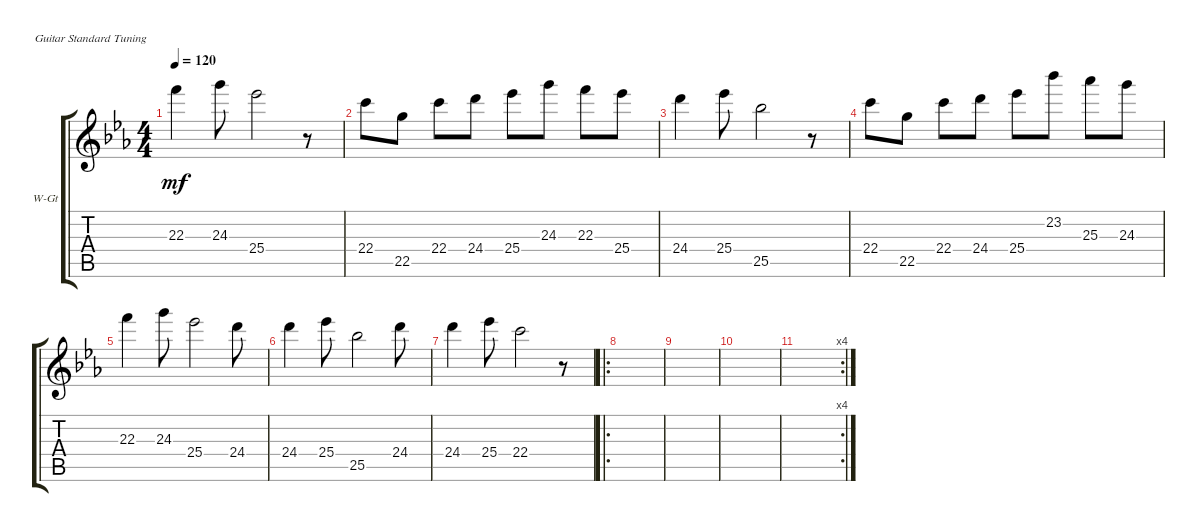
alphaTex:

\defaultSystemsLayout 4
\bracketExtendMode groupsimilarinstruments
\firstSystemTrackNameOrientation horizontal
\otherSystemsTrackNameOrientation horizontal
\track ("Whammy pedal octave up" "W-Gt") {instrument distortionguitar}
\staff {score tabs}
\tuning (E4 B3 G3 D3 A2 E2)
\ts (4 4)
\tempo 120
\clef g2
\ks cminor
22.3.4{dy mf} 24.3.8 25.4.2 r.8 |
22.4.8 22.5.8 22.4.8 24.4.8 25.4.8 24.3.8 22.3.8 25.4.8 |
24.4.4 25.4.8 25.5.2 r.8 |
22.4.8 22.5.8 22.4.8 24.4.8 25.4.8 23.2.8 25.3.8 24.3.8 |
22.3.4 24.3.8 25.4.2 24.4.8 |
24.4.4 25.4.8 25.5.2 24.4.8 |
24.4.4 25.4.8 22.4.2 r.8 |
\ro
|
|
|
\rc 4
